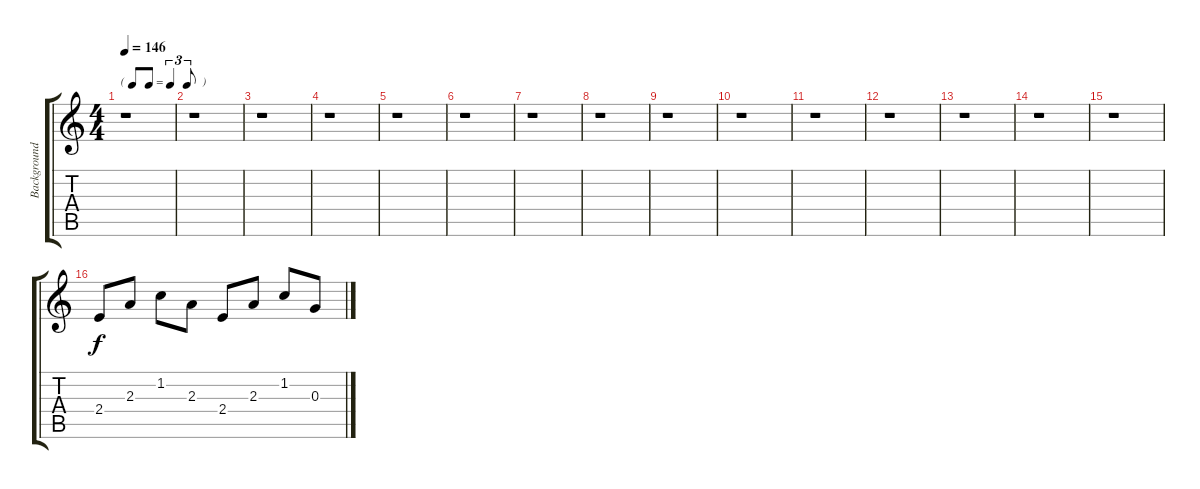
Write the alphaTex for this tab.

\track ("Background Guitar" "Background") {instrument electricguitarclean}
\staff {score tabs}
\tuning (E4 B3 G3 D3 A2 E2) {hide}
\ts (4 4)
\tf triplet8th
\tempo 146
\clef g2
\ks c
r.1{dy f} |
r.1 |
r.1 |
r.1 |
r.1 |
r.1 |
r.1 |
r.1 |
r.1 |
r.1 |
r.1 |
r.1 |
r.1 |
r.1 |
r.1 |
2.4.8 2.3.8 1.2.8 2.3.8 2.4.8 2.3.8 1.2.8 0.3.8
